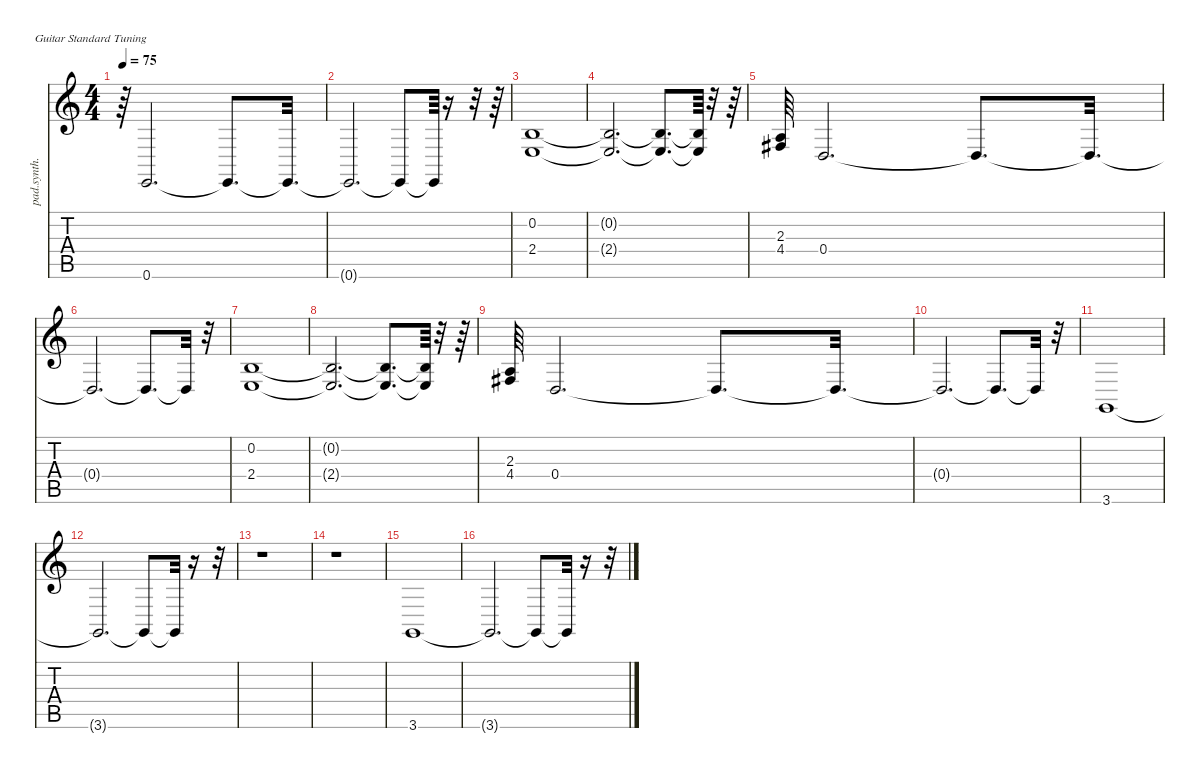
\defaultSystemsLayout 4
\hideDynamics
\bracketExtendMode nobrackets
\otherSystemsTrackNameOrientation horizontal
\track ("Pad 2" "pad.synth.") {instrument pad2warm}
\staff {score tabs}
\tuning (E4 B3 G3 D3 A2 E2)
\ts (4 4)
\tempo 75
\clef g2
\ks c
r.64{dy f} 0.6.2{d} 0.6{t}.8{d} 0.6{t}.32{d} |
0.6{t}.2{d} 0.6{t}.8 0.6{t}.64 r.16 r.32 r.64 |
(0.2 2.4).1 |
(0.2{t} 2.4{t}).2{d} (0.2{t} 2.4{t}).8{d} (0.2{t} 2.4{t}).64 r.32 r.64 |
(2.3 4.4{acc #}).64 0.4.2{d} 0.4{t}.8{d} 0.4{t}.32{d} |
0.4{t}.2{d} 0.4{t}.8{d} 0.4{t}.32 r.32 |
(0.2 2.4).1 |
(0.2{t} 2.4{t}).2{d} (0.2{t} 2.4{t}).8{d} (0.2{t} 2.4{t}).64 r.32 r.64 |
(2.3 4.4{acc #}).64 0.4.2{d} 0.4{t}.8{d} 0.4{t}.32{d} |
0.4{t}.2{d} 0.4{t}.8{d} 0.4{t}.32 r.32 |
3.6.1 |
3.6{t}.2{d} 3.6{t}.8 3.6{t}.32 r.16 r.32 |
r.1 |
r.1 |
3.6.1 |
3.6{t}.2{d} 3.6{t}.8 3.6{t}.32 r.16 r.32
